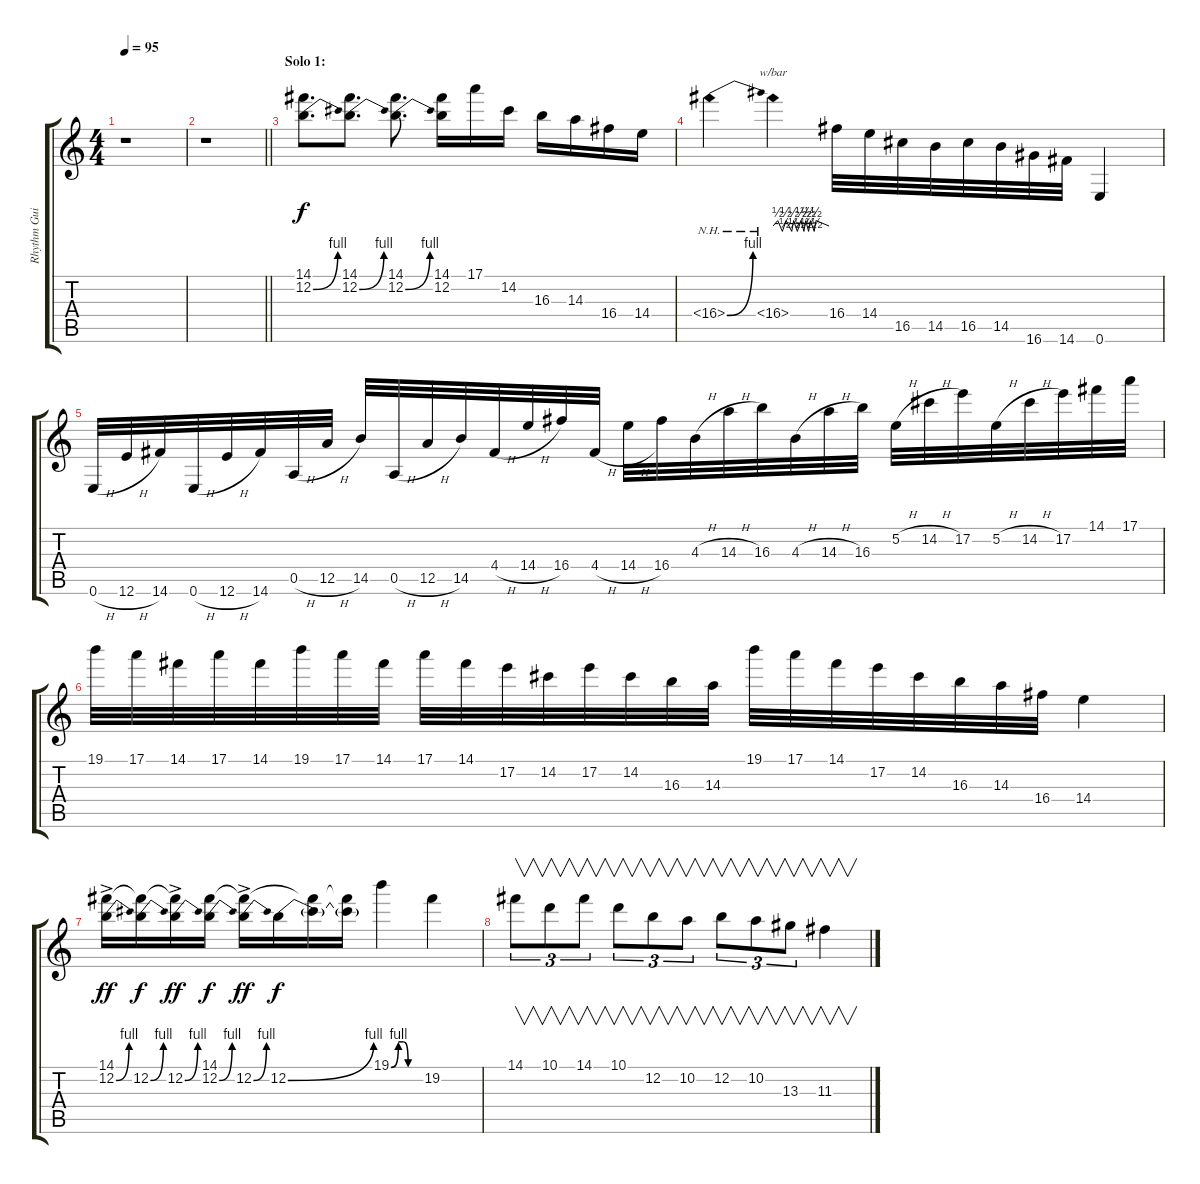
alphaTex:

\track ("Rhythm Guitar 2" "Rhythm Gui") {instrument overdrivenguitar}
\staff {score tabs}
\tuning (E4 B3 G3 D3 A2 E2) {hide}
\ts (4 4)
\tempo 95
\clef g2
\ks c
r.1{dy f} |
\barLineRight lightlight
r.1 |
\section ("" "Solo 1:")
(14.1 12.2{be (bend 0 0 60 4)}).8{d} (14.1 12.2{be (bend 0 0 60 4)}).8{d} (14.1 12.2{be (bend 0 0 60 4)}).8{d} (14.1 12.2).16 17.1.16 14.2.16 16.3.16 14.3.16 16.4.16 14.4.16 |
16.4{be (bend 0 0 60 4) nh}.4 16.4{nh}.4{tbe (custom default 0 0 5 2 10 -2 14 2 17 0 20 -2 22 2 26 -2 28 0 30 2 33 -2 35 2 38 -2 40 2 44 -2 46 2 60 0)} 16.4.32 14.4.32 16.5.32 14.5.32 16.5.32 14.5.32 16.6.32 14.6.32 0.6.4 |
0.6{h}.32 12.6{h}.32 14.6.32 0.6{h}.32 12.6{h}.32 14.6.32 0.5{h}.32 12.5{h}.32 14.5.32 0.5{h}.32 12.5{h}.32 14.5.32 4.4{h}.32 14.4{h}.32 16.4.32 4.4{h}.32 14.4{h}.32 16.4.32 4.3{h}.32 14.3{h}.32 16.3.32 4.3{h}.32 14.3{h}.32 16.3.32 5.2{h}.32 14.2{h}.32 17.2.32 5.2{h}.32 14.2{h}.32 17.2.32 14.1.32 17.1.32 |
19.1.32 17.1.32 14.1.32 17.1.32 14.1.32 19.1.32 17.1.32 14.1.32 17.1.32 14.1.32 17.2.32 14.2.32 17.2.32 14.2.32 16.3.32 14.3.32 19.1.32 17.1.32 14.1.32 17.2.32 14.2.32 16.3.32 14.3.32 16.4.32 14.4.4 |
(14.1{ac} 12.2{be (bend 0 0 60 4) ac}).16{dy ff} (14.1{t} 12.2{be (bend 0 0 60 4)}).16{dy f} (14.1{t} 12.2{be (bend 0 0 60 4) ac}).16{dy ff} (14.1 12.2{be (bend 0 0 60 4)}).16{dy f} (14.1{t} 12.2{be (bend 0 0 60 4) ac}).16{dy ff} 12.2{be (bend 0 0 60 4)}.16{dy f} (14.1{t} 12.2{t}).16 (14.1{t} 12.2{t}).16 19.1{be (custom 0 0 15 4 25 4 35 0 40 0 60 0)}.4 19.2.4 |
14.1.8{v tu (3 2)} 10.1.8{v tu (3 2)} 14.1.8{v tu (3 2)} 10.1.8{v tu (3 2)} 12.2.8{v tu (3 2)} 10.2.8{v tu (3 2)} 12.2.8{v tu (3 2)} 10.2.8{v tu (3 2)} 13.3.8{v tu (3 2)} 11.3.4{v}
